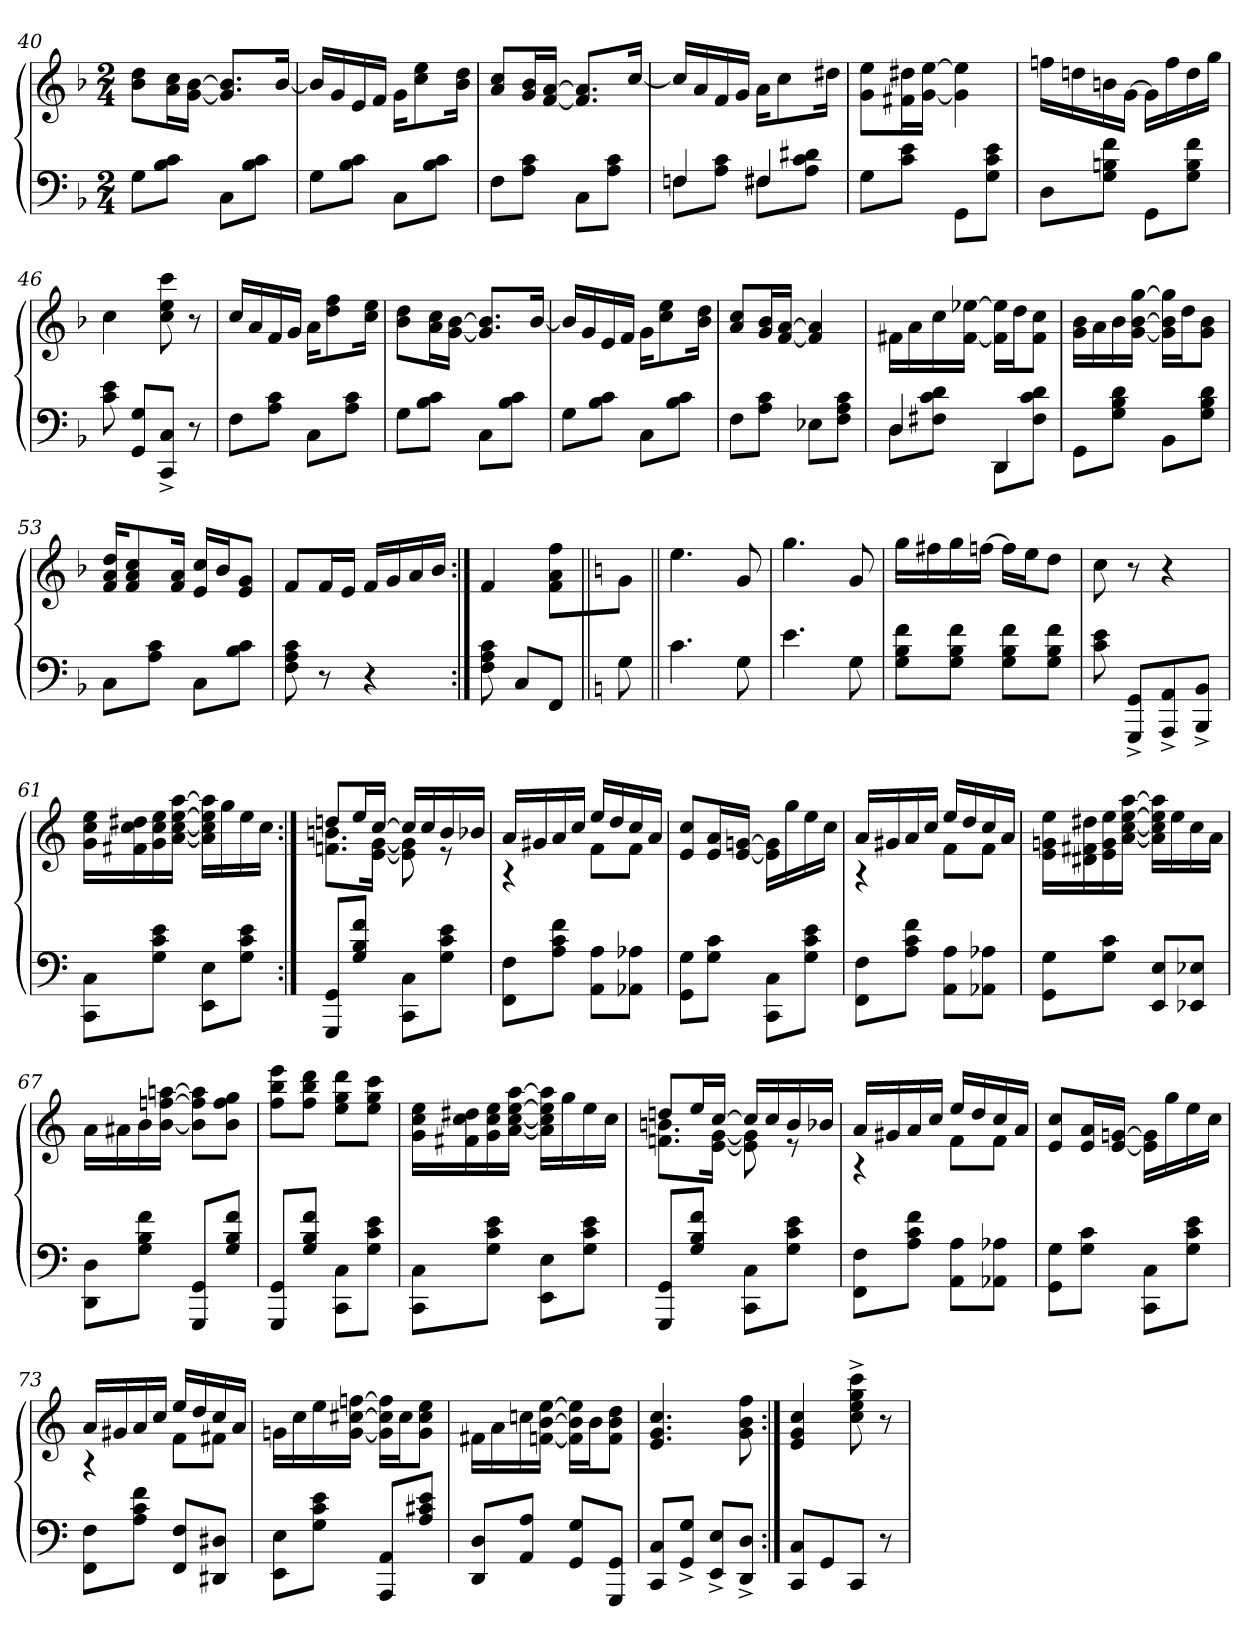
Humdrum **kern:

**kern	**kern
*part2	*part1
*staff2	*staff1
*clefF4	*clefG2
*k[b-]	*k[b-]
*M2/4	*M2/4
=40	=40
8GL	8dd 8b-L
8c 8B-J	16cc 16aL
.	[16b- [16gJJ
8CL	8.b-] 8.g]L
8c 8B-J	.
.	[16b-Jk
=41	=41
8GL	16b-LL]
.	16g
8c 8B-J	16e
.	16fJJ
8CL	16gKL
.	8ee 8cc
8c 8B-J	.
.	16dd 16b-Jk
=42	=42
8FL	8cc 8aL
8c 8AJ	16b- 16gL
.	[16a [16fJJ
8CL	8.a] 8.f]L
8c 8AJ	.
.	[16ccJk
=43	=43
*^	*
4F	8FnL	16ccLL]
.	.	16a
.	8c 8AJ	16f
.	.	16gJJ
4F#X	8F#XL	16aKL
.	.	8cc
.	8d#X 8c 8AJ	.
.	.	16dd#XJk
*v	*v	*
=44	=44
8GL	8ee 8gL
8e 8cJ	16dd#X 16f#XL
.	[16ee [16gJJ
8GGL	4ee] 4g]
8e 8c 8GJ	.
=45	=45
8DL	16ffnLL
.	16ddn
8f 8Bn 8GJ	16bn
.	[16gJJ
8GGL	16gLL]
.	16ff
8f 8B 8GJ	16dd
.	16ggJJ
=46	=46
8e 8c	4cc
8G 8GGL	.
8C^> 8CC^>J	8ccc 8ee 8cc
8r	8r
=47	=47
8FL	16ccLL
.	16a
8c 8AJ	16f
.	16gJJ
8CL	16aKL
.	8ff 8dd
8c 8AJ	.
.	16ee 16ccJk
=48	=48
8GL	8dd 8b-L
8c 8B-J	16cc 16aL
.	[16b- [16gJJ
8CL	8.b-] 8.g]L
8c 8B-J	.
.	[16b-Jk
=49	=49
8GL	16b-LL]
.	16g
8c 8B-J	16e
.	16fJJ
8CL	16gKL
.	8ee 8cc
8c 8B-J	.
.	16dd 16b-Jk
=50	=50
8FL	8cc 8aL
8c 8AJ	16b- 16gL
.	[16a [16fJJ
8E-XL	4a] 4f]
8c 8A 8FJ	.
=51	=51
*^	*
4D	8DL	16f#XLL
.	.	16a
.	8d 8c 8F#XJ	16cc
.	.	[16ee-X [16f#JJ
4DD	8DDL	16ee-] 16f#]LL
.	.	16ddJ
.	8d 8c 8F#J	8cc 8f#J
*v	*v	*
=52	=52
8GGL	16b- 16gLL
.	16a
8d 8B- 8GJ	16b-
.	[16gg [16b- [16gJJ
8BB-L	16gg] 16b-] 16g]LL
.	16ddJ
8d 8B- 8GJ	8b- 8gJ
=53	=53
8CL	16dd 16a 16fKL
.	8cc 8a 8f
8c 8AJ	.
.	16a 16fJk
8CL	16cc 16eLL
.	16b-J
8c 8B-J	8g 8eJ
=54	=54
8c 8A 8F	8fL
8r	16fL
.	16eJJ
4r	16fLL
.	16g
.	16a
.	16b-JJ
=55:|!	=55:|!
8c 8A 8F	4f
8CL	.
8FFJ	8ff 8a 8fL
=56||	=56||
*k[]	*k[]
8G	8gJ
=57||	=57||
4.c	4.ee
8G	8g
=58	=58
4.e	4.gg
8G	8g
=59	=59
8f 8B 8GL	16ggLL
.	16ff#X
8f 8B 8GJ	16gg
.	[16ffnJJ
8f 8B 8GL	16ffLL]
.	16eeJ
8f 8B 8GJ	8ddJ
=60	=60
8e 8c	8cc
8GG^> 8GGG^>L	8r
8AA^> 8AAA^>	4r
8BB^> 8BBB^>J	.
=61	=61
8C 8CCL	16ee 16cc 16gLL
.	16dd#X 16cc 16f#X
8e 8c 8GJ	16ee 16cc 16g
.	[16aa [16ee [16cc [16aJJ
8E 8EEL	16aa] 16ee] 16cc] 16a]LL
.	16gg
8e 8c 8GJ	16ee
.	16ccJJ
=62:|!	=62:|!
*	*^
8GG 8GGGL	8ddnL	8.bn 8.fnL
8f 8B 8GJ	16eeL	.
.	[16ccJJ	[16g [16eJk
8C 8CCL	16ccLL]	8g] 8e]
.	16cc	.
8e 8c 8GJ	16b	8r
.	16b-XJJ	.
=63	=63	=63
8F 8FFL	16aLL	4r
.	16g#X	.
8f 8c 8AJ	16a	.
.	16ccJJ	.
8A 8AAL	16eeLL	8fL
.	16dd	.
8A-X 8AA-XJ	16cc	8fJ
.	16aJJ	.
*	*v	*v
=64	=64
8G 8GGL	8cc 8eL
8c 8GJ	16a 16eL
.	[16gn [16eJJ
8C 8CCL	16g] 16e]LL
.	16gg
8e 8c 8GJ	16ee
.	16ccJJ
=65	=65
*	*^
8F 8FFL	16aLL	4r
.	16g#X	.
8f 8c 8AJ	16a	.
.	16ccJJ	.
8A 8AAL	16eeLL	8fL
.	16dd	.
8A-X 8AA-XJ	16cc	8fJ
.	16aJJ	.
*	*v	*v
=66	=66
8G 8GGL	16ee 16gn 16eLL
.	16dd#X 16f#X 16d#X
8c 8GJ	16ee 16g 16e
.	[16aa [16ee [16cc [16aJJ
8E 8EEL	16aa] 16ee] 16cc] 16a]LL
.	16ee
8E-X 8EE-XJ	16cc
.	16aJJ
=67	=67
8D 8DDL	16aLL
.	16a#X
8f 8B 8GJ	16b
.	[16aan [16ffn [16bJJ
8GG 8GGGL	8aa] 8ff] 8b]L
8f 8B 8GJ	8gg 8ff 8bJ
=68	=68
8GG 8GGGL	8eee 8bb 8ffL
8f 8B 8GJ	8ddd 8bb 8ffJ
8C 8CCL	8ddd 8gg 8eeL
8e 8c 8GJ	8ccc 8gg 8eeJ
=69	=69
8C 8CCL	16ee 16cc 16gLL
.	16dd#X 16cc 16f#X
8e 8c 8GJ	16ee 16cc 16g
.	[16aa [16ee [16cc [16aJJ
8E 8EEL	16aa] 16ee] 16cc] 16a]LL
.	16gg
8e 8c 8GJ	16ee
.	16ccJJ
=70	=70
*	*^
8GG 8GGGL	8ddnL	8.bn 8.fnL
8f 8B 8GJ	16eeL	.
.	[16ccJJ	[16g [16eJk
8C 8CCL	16ccLL]	8g] 8e]
.	16cc	.
8e 8c 8GJ	16b	8r
.	16b-XJJ	.
=71	=71	=71
8F 8FFL	16aLL	4r
.	16g#X	.
8f 8c 8AJ	16a	.
.	16ccJJ	.
8A 8AAL	16eeLL	8fL
.	16dd	.
8A-X 8AA-XJ	16cc	8fJ
.	16aJJ	.
*	*v	*v
=72	=72
8G 8GGL	8cc 8eL
8c 8GJ	16a 16eL
.	[16gn [16eJJ
8C 8CCL	16g] 16e]LL
.	16gg
8e 8c 8GJ	16ee
.	16ccJJ
=73	=73
*	*^
8F 8FFL	16aLL	4r
.	16g#X	.
8f 8c 8AJ	16a	.
.	16ccJJ	.
8F 8FFL	16eeLL	8fL
.	16dd	.
8D#X 8DD#XJ	16cc	8f#XJ
.	16aJJ	.
*	*v	*v
=74	=74
8E 8EEL	16gnLL
.	16cc
8e 8c 8GJ	16ee
.	[16ffn [16cc#X [16gJJ
8AA 8AAAL	16ff] 16cc#] 16g]LL
.	16cc#J
8e 8c#X 8AJ	8ee 8cc# 8gJ
=75	=75
8D 8DDL	16f#XLL
.	16a
8A 8AAJ	16ccn
.	[16ee [16b [16fnJJ
8G 8GGL	16ee] 16b] 16f]LL
.	16bJ
8GG 8GGGJ	8dd 8b 8fJ
=76	=76
8C 8CCL	4.cc 4.g 4.e
8G^> 8GG^>J	.
8E^> 8EE^>L	.
8D^> 8DD^>J	8ff 8b 8g
=77:|!	=77:|!
8C 8CCL	4cc 4g 4e
8GG	.
8CCJ	8ccc^> 8gg^> 8ee^> 8cc^>
8r	8r
=	=
*-	*-
